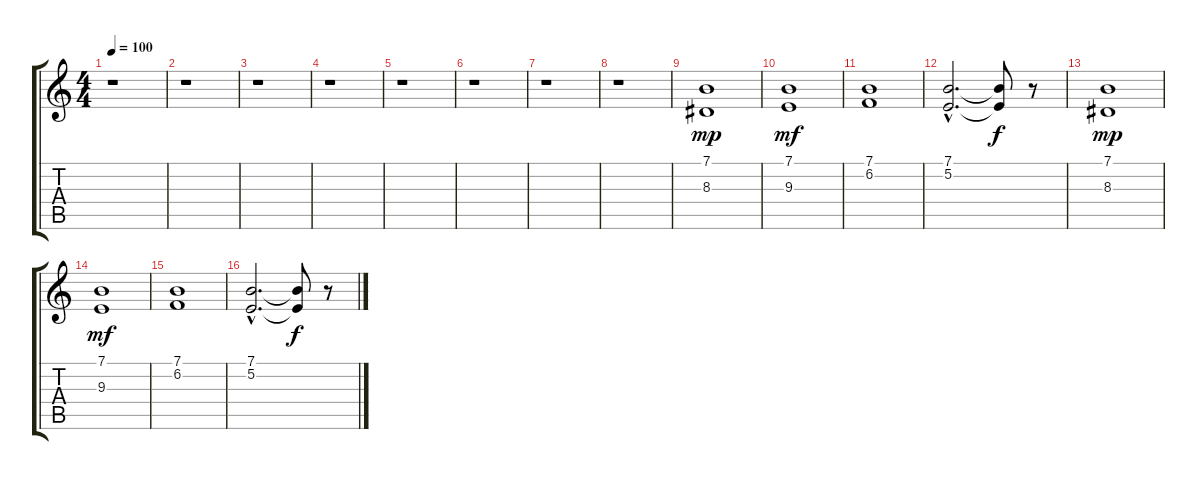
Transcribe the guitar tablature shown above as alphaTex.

\track "" {instrument synthvoice}
\staff {score tabs}
\tuning (E4 B3 G3 D3 A2 E2) {hide}
\ts (4 4)
\tempo 100
\clef g2
\ks c
r.1{dy mf} |
r.1 |
r.1 |
r.1 |
r.1 |
r.1 |
r.1 |
r.1 |
(7.1 8.3).1{dy mp} |
(7.1 9.3).1{dy mf} |
(7.1 6.2).1 |
(7.1{hac} 5.2{hac}).2{d} (7.1{t} 5.2{t}).8{dy f} r.8 |
(7.1 8.3).1{dy mp} |
(7.1 9.3).1{dy mf} |
(7.1 6.2).1 |
(7.1{hac} 5.2{hac}).2{d} (7.1{t} 5.2{t}).8{dy f} r.8
